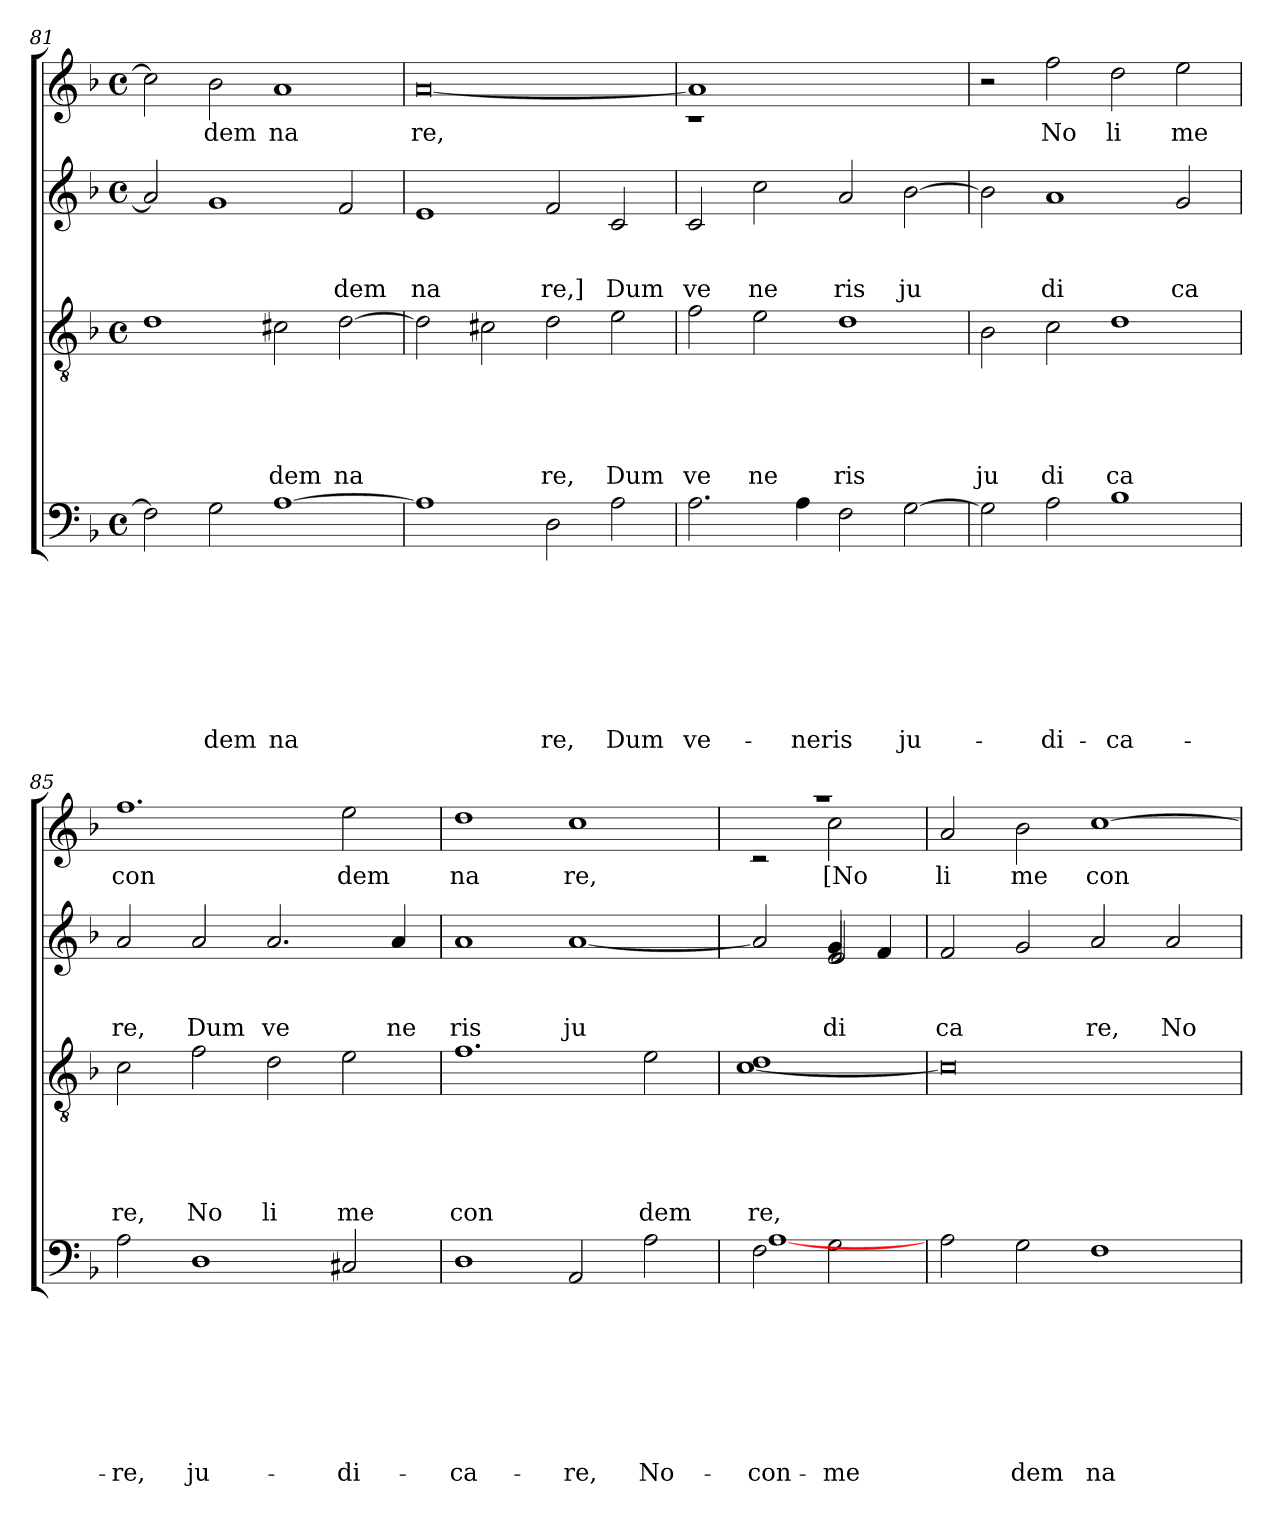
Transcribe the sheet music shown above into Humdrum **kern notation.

**kern	**text	**text	**text	**text	**text	**text	**text	**text	**kern	**text	**text	**text	**text	**text	**kern	**text	**text	**text	**kern	**text
*part4	*part4	*part4	*part4	*part4	*part4	*part4	*part4	*part4	*part3	*part3	*part3	*part3	*part3	*part3	*part2	*part2	*part2	*part2	*part1	*part1
*staff4	*staff4	*staff4	*staff4	*staff4	*staff4	*staff4	*staff4	*staff4	*staff3	*staff3	*staff3	*staff3	*staff3	*staff3	*staff2	*staff2	*staff2	*staff2	*staff1	*staff1
*clefF4	*	*	*	*	*	*	*	*	*clefGv2	*	*	*	*	*	*clefG2	*	*	*	*clefG2	*
*k[b-]	*	*	*	*	*	*	*	*	*k[b-]	*	*	*	*	*	*k[b-]	*	*	*	*k[b-]	*
*F:	*	*	*	*	*	*	*	*	*F:	*	*	*	*	*	*F:	*	*	*	*F:	*
*M4/4	*	*	*	*	*	*	*	*	*M4/4	*	*	*	*	*	*M4/4	*	*	*	*M4/4	*
*met(c)	*	*	*	*	*	*	*	*	*met(c)	*	*	*	*	*	*met(c)	*	*	*	*met(c)	*
=81	=81	=81	=81	=81	=81	=81	=81	=81	=81	=81	=81	=81	=81	=81	=81	=81	=81	=81	=81	=81
2F\]	.	.	.	.	.	.	.	.	1d	.	.	.	.	.	2a/]	.	.	.	2cc\]	.
!	!	!	!	!	!	!	!	!LO:LY:b	!	!	!	!	!	!	!	!	!	!	!	!LO:LY:b
2G\	.	.	.	.	.	.	.	dem	.	.	.	.	.	.	1g	.	.	.	2b-\	dem
!	!	!	!	!	!	!	!	!LO:LY:b	!	!	!	!	!	!LO:LY:b	!	!	!	!	!	!LO:LY:b
[>1A	.	.	.	.	.	.	.	na	2c#X\	.	.	.	.	dem	.	.	.	.	1a	na
!	!	!	!	!	!	!	!	!	!	!	!	!	!	!LO:LY:b	!	!	!	!LO:LY:b	!	!
.	.	.	.	.	.	.	.	.	[>2d\	.	.	.	.	na	2f/	.	.	dem	.	.
=82	=82	=82	=82	=82	=82	=82	=82	=82	=82	=82	=82	=82	=82	=82	=82	=82	=82	=82	=82	=82
!	!	!	!	!	!	!	!	!	!	!	!	!	!	!	!	!	!	!LO:LY:b	!	!LO:LY:b
1A]	.	.	.	.	.	.	.	.	2d\]	.	.	.	.	.	1e	.	.	na	[<0a	re,
.	.	.	.	.	.	.	.	.	2c#X\	.	.	.	.	.	.	.	.	.	.	.
!	!	!	!	!	!	!	!	!LO:LY:b	!	!	!	!	!	!LO:LY:b	!	!	!	!LO:LY:b	!	!
2D\	.	.	.	.	.	.	.	re,	2d\	.	.	.	.	re,	2f/	.	.	re,]	.	.
!	!	!	!	!	!	!	!	!LO:LY:b	!	!	!	!	!	!LO:LY:b	!	!	!	!LO:LY:b	!	!
2A\	.	.	.	.	.	.	.	Dum	2e\	.	.	.	.	Dum	2c/	.	.	Dum	.	.
!!LO:LB:g=z
=83	=83	=83	=83	=83	=83	=83	=83	=83	=83	=83	=83	=83	=83	=83	=83	=83	=83	=83	=83	=83
*	*	*	*	*	*	*	*	*	*	*	*	*	*	*	*	*	*	*	*^	*
!	!	!	!	!	!	!	!	!LO:LY:b	!	!	!	!	!	!LO:LY:b	!	!	!	!LO:LY:b	!	!LO:N:vis=1	!
2.A\	.	.	.	.	.	.	.	ve-	2f\	.	.	.	.	ve	2c/	.	.	ve	1a]	0rc	.
!	!	!	!	!	!	!	!	!	!	!	!	!	!	!LO:LY:b	!	!	!	!LO:LY:b	!	!	!
.	.	.	.	.	.	.	.	.	2e\	.	.	.	.	ne	2cc\	.	.	ne	.	.	.
!	!	!	!	!	!	!	!	!LO:LY:b	!	!	!	!	!	!	!	!	!	!	!	!	!
4A\	.	.	.	.	.	.	.	-neris	.	.	.	.	.	.	.	.	.	.	.	.	.
!	!	!	!	!	!	!	!	!	!	!	!	!	!	!LO:LY:b	!	!	!	!LO:LY:b	!	!	!
2F\	.	.	.	.	.	.	.	.	1d	.	.	.	.	ris	2a/	.	.	ris	1ryy	.	.
!	!	!	!	!	!	!	!	!LO:LY:b	!	!	!	!	!	!	!	!	!	!LO:LY:b	!	!	!
[>2G\	.	.	.	.	.	.	.	ju-	.	.	.	.	.	.	[>2b-\	.	.	ju	.	.	.
*	*	*	*	*	*	*	*	*	*	*	*	*	*	*	*	*	*	*	*v	*v	*
=84	=84	=84	=84	=84	=84	=84	=84	=84	=84	=84	=84	=84	=84	=84	=84	=84	=84	=84	=84	=84
!	!	!	!	!	!	!	!	!	!	!	!	!	!	!LO:LY:b	!	!	!	!	!	!
2G\]	.	.	.	.	.	.	.	.	2B-\	.	.	.	.	ju	2b-\]	.	.	.	2r	.
!	!	!	!	!	!	!	!	!LO:LY:b	!	!	!	!	!	!LO:LY:b	!	!	!	!LO:LY:b	!	!LO:LY:b
2A\	.	.	.	.	.	.	.	-di-	2c\	.	.	.	.	di	1a	.	.	di	2ff\	No
!	!	!	!	!	!	!	!	!LO:LY:b	!	!	!	!	!	!LO:LY:b	!	!	!	!	!	!LO:LY:b
1B-	.	.	.	.	.	.	.	-ca-	1d	.	.	.	.	ca	.	.	.	.	2dd\	li
!	!	!	!	!	!	!	!	!	!	!	!	!	!	!	!	!	!	!LO:LY:b	!	!LO:LY:b
.	.	.	.	.	.	.	.	.	.	.	.	.	.	.	2g/	.	.	ca	2ee\	me
=85	=85	=85	=85	=85	=85	=85	=85	=85	=85	=85	=85	=85	=85	=85	=85	=85	=85	=85	=85	=85
!	!	!	!	!	!	!	!	!LO:LY:b	!	!	!	!	!	!LO:LY:b	!	!	!	!LO:LY:b	!	!LO:LY:b
2A\	.	.	.	.	.	.	.	-re,	2c\	.	.	.	.	re,	2a/	.	.	re,	1.ff	con
!	!	!	!	!	!	!	!	!LO:LY:b	!	!	!	!	!	!LO:LY:b	!	!	!	!LO:LY:b	!	!
1D	.	.	.	.	.	.	.	ju-	2f\	.	.	.	.	No	2a/	.	.	Dum	.	.
!	!	!	!	!	!	!	!	!	!	!	!	!	!	!LO:LY:b	!	!	!	!LO:LY:b	!	!
.	.	.	.	.	.	.	.	.	2d\	.	.	.	.	li	2.a/	.	.	ve	.	.
!	!	!	!	!	!	!	!	!LO:LY:b	!	!	!	!	!	!LO:LY:b	!	!	!	!	!	!LO:LY:b
2C#X/	.	.	.	.	.	.	.	-di-	2e\	.	.	.	.	me	.	.	.	.	2ee\	dem
!	!	!	!	!	!	!	!	!	!	!	!	!	!	!	!	!	!	!LO:LY:b	!	!
.	.	.	.	.	.	.	.	.	.	.	.	.	.	.	4a/	.	.	ne	.	.
=86	=86	=86	=86	=86	=86	=86	=86	=86	=86	=86	=86	=86	=86	=86	=86	=86	=86	=86	=86	=86
!	!	!	!	!	!	!	!	!LO:LY:b	!	!	!	!	!	!LO:LY:b	!	!	!	!LO:LY:b	!	!LO:LY:b
1D	.	.	.	.	.	.	.	-ca-	1.f	.	.	.	.	con	1a	.	.	ris	1dd	na
!	!	!	!	!	!	!	!	!LO:LY:b	!	!	!	!	!	!	!	!	!	!LO:LY:b	!	!LO:LY:b
2AA/	.	.	.	.	.	.	.	-re,	.	.	.	.	.	.	[<1a	.	.	ju	1cc	re,
!	!	!	!	!	!	!	!	!LO:LY:b	!	!	!	!	!	!LO:LY:b	!	!	!	!	!	!
2A\	.	.	.	.	.	.	.	No-	2e\	.	.	.	.	dem	.	.	.	.	.	.
=87	=87	=87	=87	=87	=87	=87	=87	=87	=87	=87	=87	=87	=87	=87	=87	=87	=87	=87	=87	=87
!	!	!	!	!	!	!	!	!LO:LY:b	!	!	!	!	!	!	!	!	!	!	!	!
*^	*	*	*	*	*	*	*	*	*	*	*	*	*	*	*	*	*	*	*	*
!	!	!	!	!	!	!	!	!	!LO:LY:b	!	!	!	!	!	!LO:LY:b	!	!	!	!	!	!
*	*	*	*	*	*	*	*	*	*	*	*	*	*	*	*	*^	*	*	*	*^	*
*	*	*	*	*	*	*	*	*	*	*	*	*	*	*	*	*	*^	*	*	*	*	*	*
2F\	[>1A	.	.	.	.	.	.	.	con-	[>1c 1d	.	.	.	.	re,	2a/]	2ryy	2ryy	.	.	.	1raa	2rc	.
!	!	!	!	!	!	!	!	!	!LO:LY:b	!	!	!	!	!	!	!	!	!	!	!	!LO:LY:b	!	!	!LO:LY:b
2G\	.	.	.	.	.	.	.	.	me	.	.	.	.	.	.	4g/	2e/	2e/	.	.	di	.	2cc\	[No
.	.	.	.	.	.	.	.	.	.	.	.	.	.	.	.	4f/	.	.	.	.	.	.	.	.
*	*	*	*	*	*	*	*	*	*	*	*	*	*	*	*	*v	*v	*v	*	*	*	*	*	*
*v	*v	*	*	*	*	*	*	*	*	*	*	*	*	*	*	*	*	*	*	*v	*v	*
!!LO:PB:g=z
=88	=88	=88	=88	=88	=88	=88	=88	=88	=88	=88	=88	=88	=88	=88	=88	=88	=88	=88	=88	=88
!	!	!	!	!	!	!	!	!	!	!	!	!	!	!	!	!	!	!LO:LY:b	!	!LO:LY:b
2A\	.	.	.	.	.	.	.	.	0c]	.	.	.	.	.	2f/	.	.	ca	2a/	li
!	!	!	!	!	!	!	!	!LO:LY:b	!	!	!	!	!	!	!	!	!	!	!	!LO:LY:b
2G\	.	.	.	.	.	.	.	-dem	.	.	.	.	.	.	2g/	.	.	.	2b-\	me
!	!	!	!	!	!	!	!	!LO:LY:b	!	!	!	!	!	!	!	!	!	!LO:LY:b	!	!LO:LY:b
1F	.	.	.	.	.	.	.	na	.	.	.	.	.	.	2a/	.	.	re,	[>1cc	con
!	!	!	!	!	!	!	!	!	!	!	!	!	!	!	!	!	!	!LO:LY:b	!	!
.	.	.	.	.	.	.	.	.	.	.	.	.	.	.	2a/	.	.	No	.	.
=	=	=	=	=	=	=	=	=	=	=	=	=	=	=	=	=	=	=	=	=
*-	*-	*-	*-	*-	*-	*-	*-	*-	*-	*-	*-	*-	*-	*-	*-	*-	*-	*-	*-	*-
